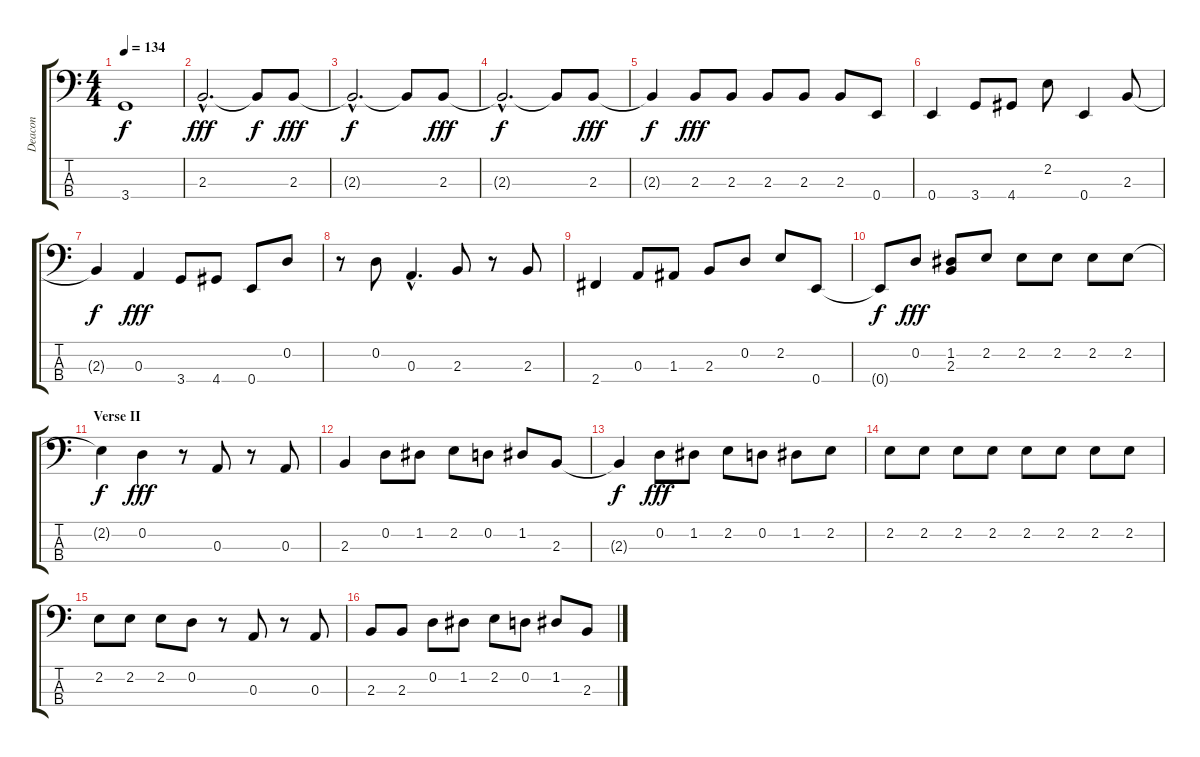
\track ("Deacon" "Deacon") {instrument electricbassfinger}
\staff {score tabs}
\tuning (G2 D2 A1 E1) {hide}
\ts (4 4)
\tempo 134
\clef f4
\ks c
3.4{t}.1{dy f} |
2.3{hac}.2{d dy fff} 2.3{t}.8{dy f} 2.3.8{dy fff} |
2.3{hac t}.2{d dy f} 2.3{t}.8 2.3.8{dy fff} |
2.3{hac t}.2{d dy f} 2.3{t}.8 2.3.8{dy fff} |
2.3{t}.4{dy f} 2.3.8{dy fff} 2.3.8 2.3.8 2.3.8 2.3.8 0.4.8 |
0.4.4 3.4.8 4.4.8 2.2.8 0.4.4 2.3.8 |
2.3{t}.4{dy f} 0.3.4{dy fff} 3.4.8 4.4.8 0.4.8 0.2.8 |
r.8 0.2.8 0.3{hac}.4{d} 2.3.8 r.8 2.3.8 |
2.4.4 0.3.8 1.3.8 2.3.8 0.2.8 2.2.8 0.4.8 |
0.4{t}.8{dy f} 0.2.8{dy fff} (1.2 2.3).8 2.2.8 2.2.8 2.2.8 2.2.8 2.2.8 |
\section ("" "Verse II")
2.2{t}.4{dy f} 0.2.4{dy fff} r.8 0.3.8 r.8 0.3.8 |
2.3.4 0.2.8 1.2.8 2.2.8 0.2.8 1.2.8 2.3.8 |
2.3{t}.4{dy f} 0.2.8{dy fff} 1.2.8 2.2.8 0.2.8 1.2.8 2.2.8 |
2.2.8 2.2.8 2.2.8 2.2.8 2.2.8 2.2.8 2.2.8 2.2.8 |
2.2.8 2.2.8 2.2.8 0.2.8 r.8 0.3.8 r.8 0.3.8 |
2.3.8 2.3.8 0.2.8 1.2.8 2.2.8 0.2.8 1.2.8 2.3.8
